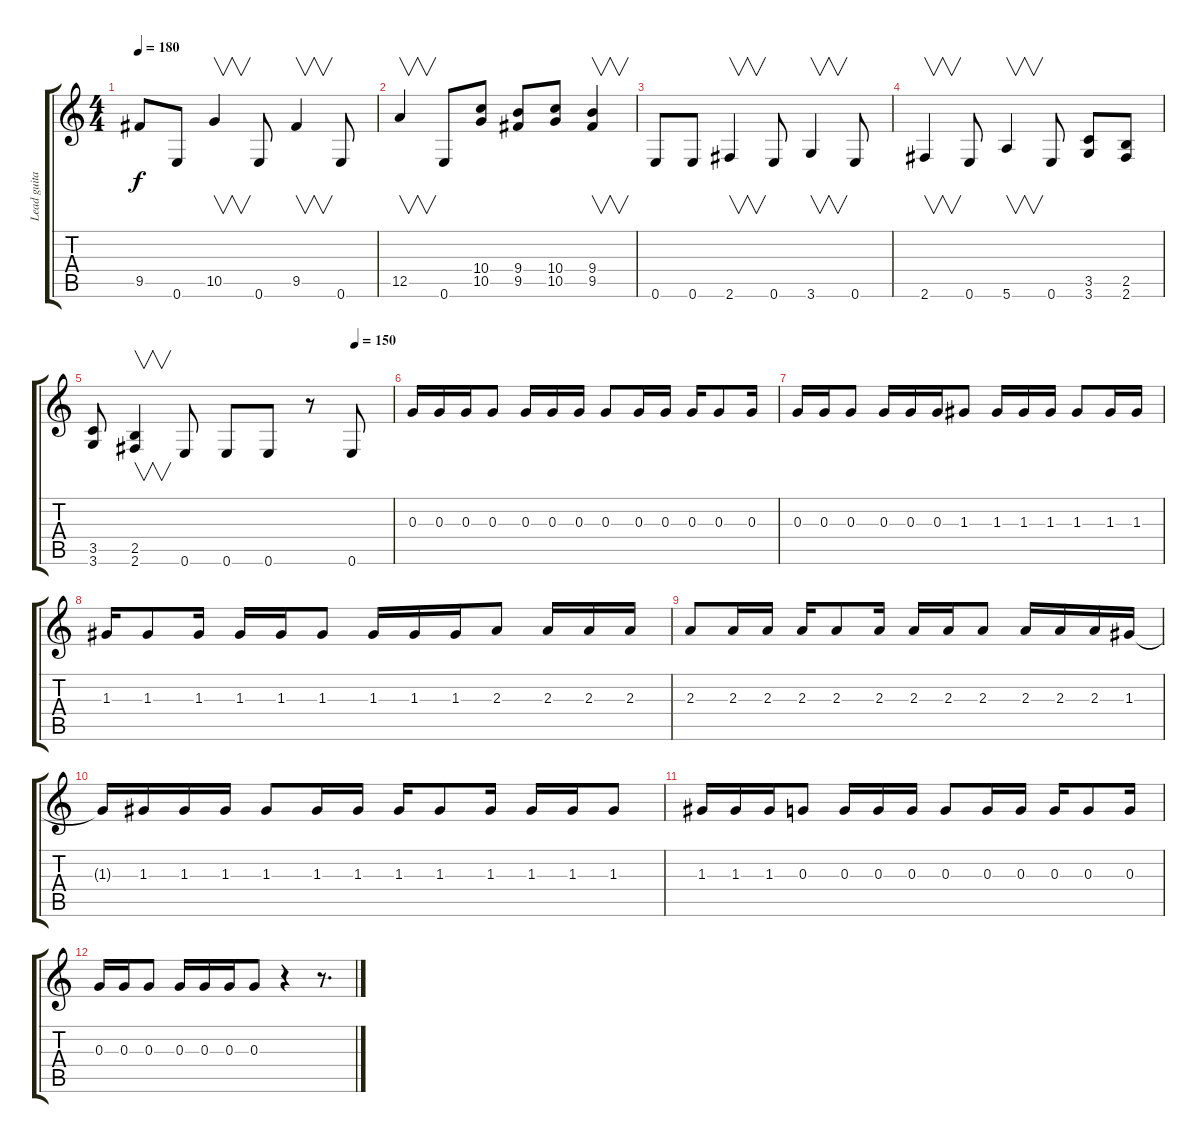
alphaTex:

\track ("Lead guitar" "Lead guita") {instrument overdrivenguitar}
\staff {score tabs}
\tuning (E4 B3 G3 D3 A2 E2) {hide}
\ts (4 4)
\tempo 180
\clef g2
\ks c
9.5{t}.8{dy f} 0.6.8 10.5.4{v} 0.6.8 9.5.4{v} 0.6.8 |
12.5.4{v} 0.6.8 (10.4 10.5).8 (9.4 9.5).8 (10.4 10.5).8 (9.4 9.5).4{v} |
0.6.8 0.6.8 2.6.4{v} 0.6.8 3.6.4{v} 0.6.8 |
2.6.4{v} 0.6.8 5.6.4{v} 0.6.8 (3.5 3.6).8 (2.5 2.6).8 |
\tempo (150 0.875)
(3.5 3.6).8 (2.5 2.6).4{v} 0.6.8 0.6.8 0.6.8 r.8 0.6.8 |
0.3.16 0.3.16 0.3.16 0.3.8 0.3.16 0.3.16 0.3.16 0.3.8 0.3.16 0.3.16 0.3.16 0.3.8 0.3.16 |
0.3.16 0.3.16 0.3.8 0.3.16 0.3.16 0.3.16 1.3.8 1.3.16 1.3.16 1.3.16 1.3.8 1.3.16 1.3.16 |
1.3.16 1.3.8 1.3.16 1.3.16 1.3.16 1.3.8 1.3.16 1.3.16 1.3.16 2.3.8 2.3.16 2.3.16 2.3.16 |
2.3.8 2.3.16 2.3.16 2.3.16 2.3.8 2.3.16 2.3.16 2.3.16 2.3.8 2.3.16 2.3.16 2.3.16 1.3.16 |
1.3{t}.16 1.3.16 1.3.16 1.3.16 1.3.8 1.3.16 1.3.16 1.3.16 1.3.8 1.3.16 1.3.16 1.3.16 1.3.8 |
1.3.16 1.3.16 1.3.16 0.3.8 0.3.16 0.3.16 0.3.16 0.3.8 0.3.16 0.3.16 0.3.16 0.3.8 0.3.16 |
0.3.16 0.3.16 0.3.8 0.3.16 0.3.16 0.3.16 0.3.8 r.4 r.8{d}
